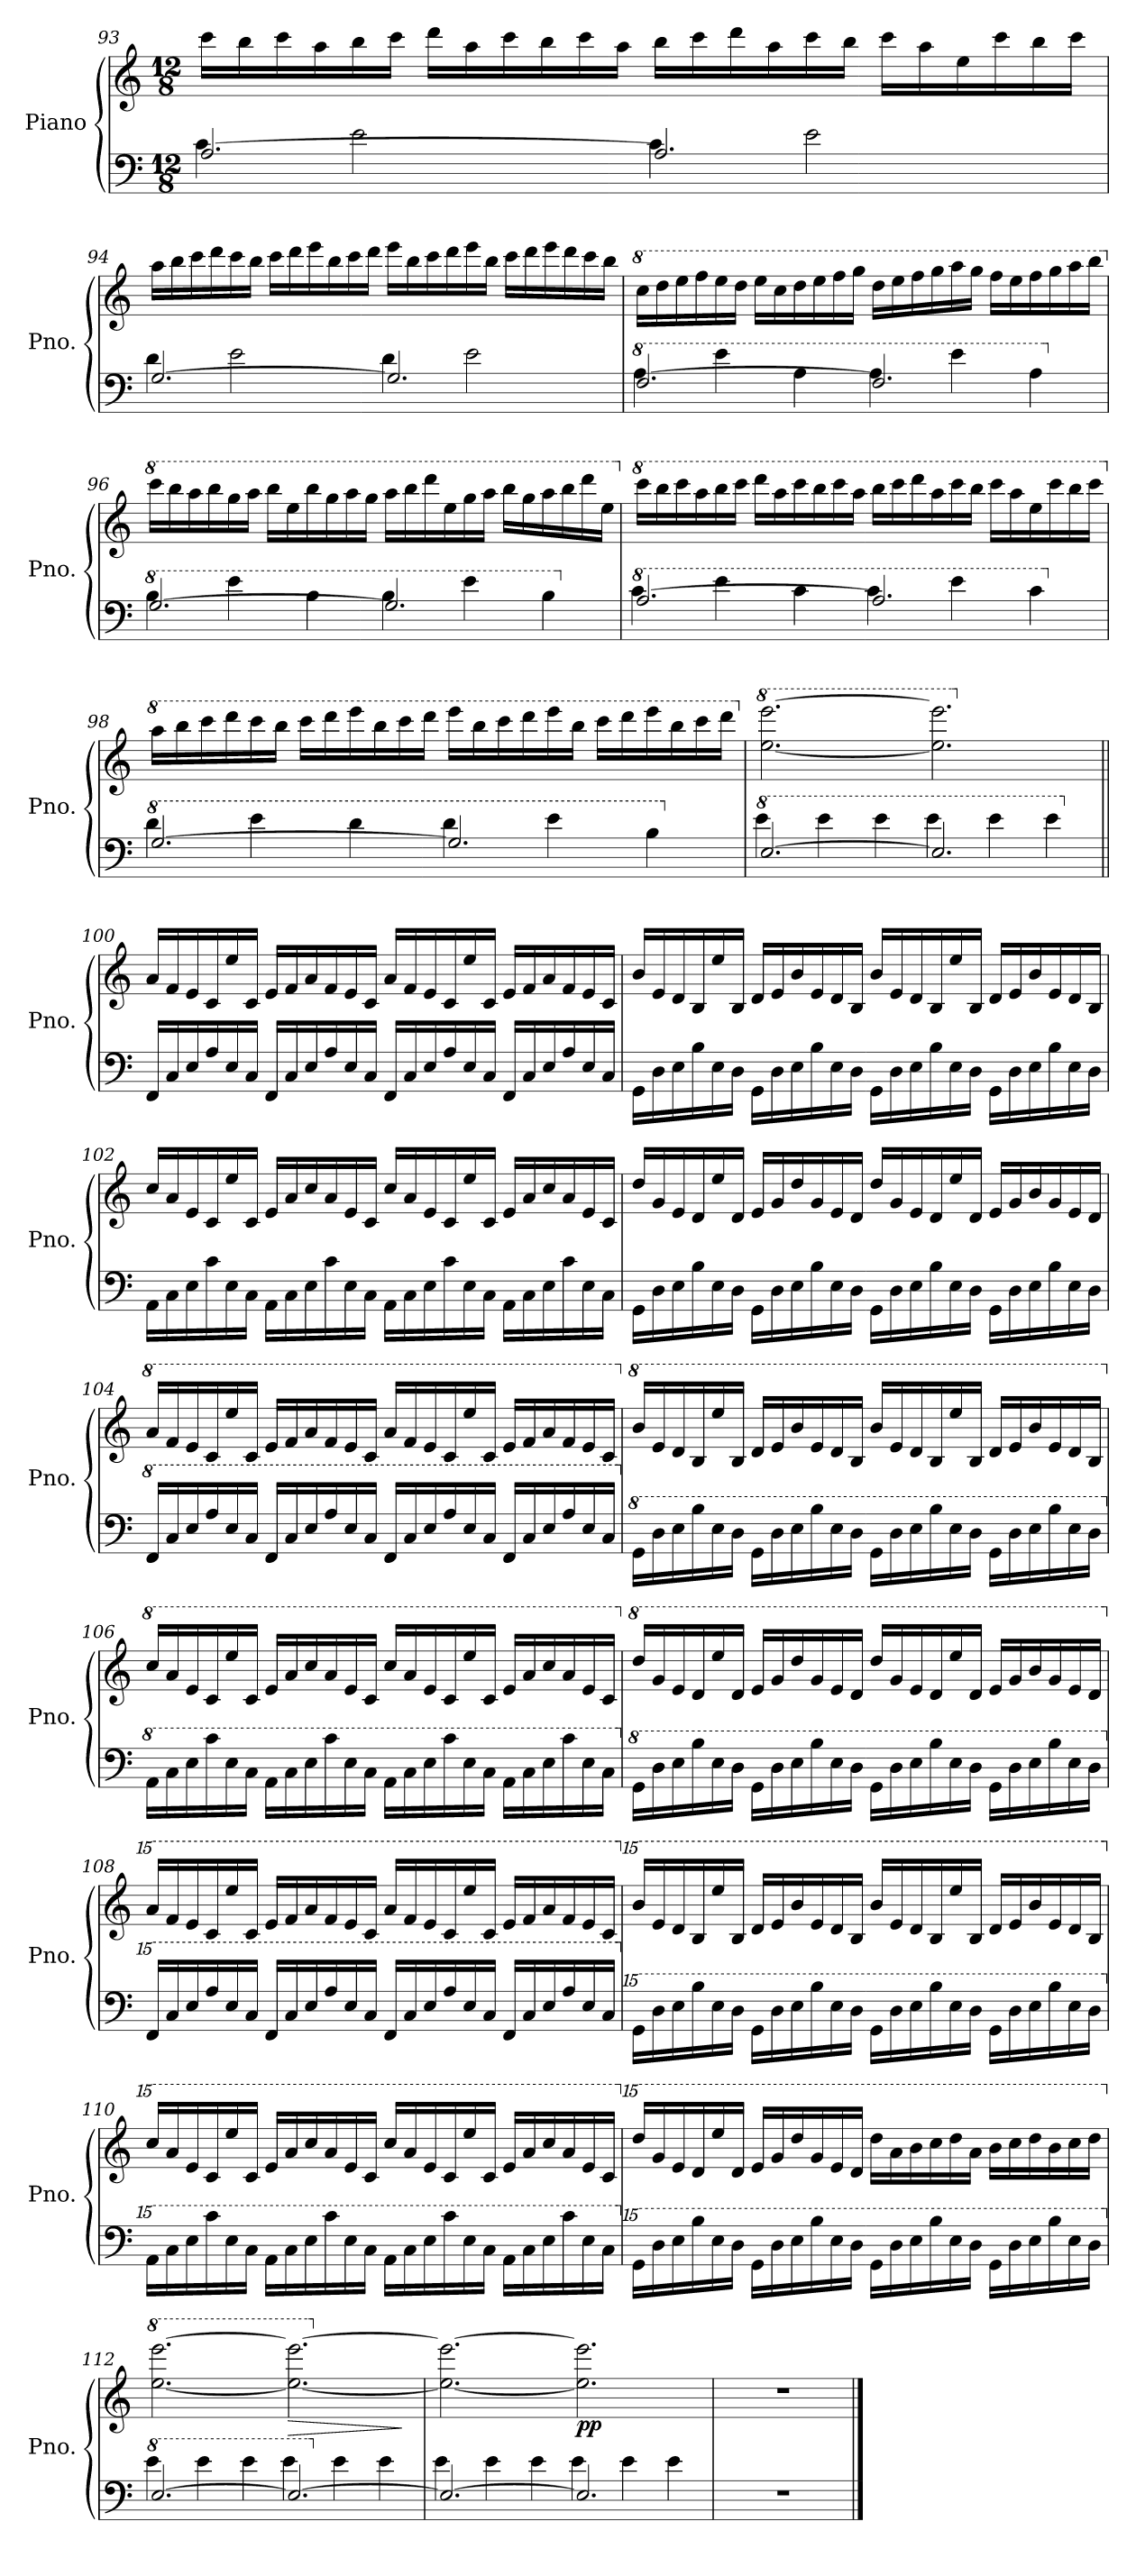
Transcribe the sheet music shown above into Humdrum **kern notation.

**kern	**kern	**dynam
*part1	*part1	*part1
*staff2	*staff1	*staff1/2
*I"Piano	*	*
*I'Pno.	*	*
!!LO:LB:g=z
*clefF4	*clefG2	*
*k[]	*k[]	*
*M12/8	*M12/8	*
=93	=93	=93
*^	*	*
[2.A/	4c\	16ccc\LL	.
.	.	16bb\	.
.	.	16ccc\	.
.	.	16aa\	.
.	2e\	16bb\	.
.	.	16ccc\JJ	.
.	.	16ddd\LL	.
.	.	16aa\	.
.	.	16ccc\	.
.	.	16bb\	.
.	.	16ccc\	.
.	.	16aa\JJ	.
2.A/]	4c\	16bb\LL	.
.	.	16ccc\	.
.	.	16ddd\	.
.	.	16aa\	.
.	2e\	16ccc\	.
.	.	16bb\JJ	.
.	.	16ccc\LL	.
.	.	16aa\	.
.	.	16ee\	.
.	.	16ccc\	.
.	.	16bb\	.
.	.	16ccc\JJ	.
!!LO:LB:g=z
=94	=94	=94	=94
[2.G/	4d\	16aa\LL	.
.	.	16bb\	.
.	.	16ccc\	.
.	.	16ddd\	.
.	2e\	16ccc\	.
.	.	16bb\JJ	.
.	.	16ccc\LL	.
.	.	16ddd\	.
.	.	16eee\	.
.	.	16bb\	.
.	.	16ccc\	.
.	.	16ddd\JJ	.
2.G/]	4d\	16eee\LL	.
.	.	16bb\	.
.	.	16ccc\	.
.	.	16ddd\	.
.	2e\	16eee\	.
.	.	16bb\JJ	.
.	.	16ccc\LL	.
.	.	16ddd\	.
.	.	16eee\	.
.	.	16ddd\	.
.	.	16ccc\	.
.	.	16bb\JJ	.
!!LO:LB:g=z
=95	=95	=95	=95
*8va	*	*	*
*	*	*8va	*
[2.f/	4a\	16ccc\LL	.
.	.	16ddd\	.
.	.	16eee\	.
.	.	16fff\	.
.	4ee\	16eee\	.
.	.	16ddd\JJ	.
.	.	16eee\LL	.
.	.	16ccc\	.
.	4a\	16ddd\	.
.	.	16eee\	.
.	.	16fff\	.
.	.	16ggg\JJ	.
2.f/]	4a\	16ddd\LL	.
.	.	16eee\	.
.	.	16fff\	.
.	.	16ggg\	.
.	4ee\	16aaa\	.
.	.	16ggg\JJ	.
.	.	16fff\LL	.
.	.	16eee\	.
.	4a\	16fff\	.
.	.	16ggg\	.
.	.	16aaa\	.
.	.	16bbb\JJ	.
!!LO:PB:g=z
=96	=96	=96	=96
*X8va	*	*	*
*8va	*	*	*
*	*	*X8va	*
*	*	*8va	*
[2.g/	4b\	16cccc\LL	.
.	.	16bbb\	.
.	.	16aaa\	.
.	.	16bbb\	.
.	4ee\	16ggg\	.
.	.	16aaa\JJ	.
.	.	16bbb\LL	.
.	.	16eee\	.
.	4b\	16bbb\	.
.	.	16ggg\	.
.	.	16aaa\	.
.	.	16ggg\JJ	.
2.g/]	4b\	16aaa\LL	.
.	.	16bbb\	.
.	.	16dddd\	.
.	.	16eee\	.
.	4ee\	16ggg\	.
.	.	16aaa\JJ	.
.	.	16bbb\LL	.
.	.	16ggg\	.
.	4b\	16aaa\	.
.	.	16bbb\	.
.	.	16dddd\	.
.	.	16eee\JJ	.
!!LO:LB:g=z
=97	=97	=97	=97
*X8va	*	*	*
*8va	*	*	*
*	*	*X8va	*
*	*	*8va	*
[2.a/	4cc\	16cccc\LL	.
.	.	16bbb\	.
.	.	16cccc\	.
.	.	16aaa\	.
.	4ee\	16bbb\	.
.	.	16cccc\JJ	.
.	.	16dddd\LL	.
.	.	16aaa\	.
.	4cc\	16cccc\	.
.	.	16bbb\	.
.	.	16cccc\	.
.	.	16aaa\JJ	.
2.a/]	4cc\	16bbb\LL	.
.	.	16cccc\	.
.	.	16dddd\	.
.	.	16aaa\	.
.	4ee\	16cccc\	.
.	.	16bbb\JJ	.
.	.	16cccc\LL	.
.	.	16aaa\	.
.	4cc\	16eee\	.
.	.	16cccc\	.
.	.	16bbb\	.
.	.	16cccc\JJ	.
!!LO:LB:g=z
=98	=98	=98	=98
*X8va	*	*	*
*8va	*	*	*
*	*	*X8va	*
*	*	*8va	*
[2.g/	4dd\	16aaa\LL	.
.	.	16bbb\	.
.	.	16cccc\	.
.	.	16dddd\	.
.	4ee\	16cccc\	.
.	.	16bbb\JJ	.
.	.	16cccc\LL	.
.	.	16dddd\	.
.	4dd\	16eeee\	.
.	.	16bbb\	.
.	.	16cccc\	.
.	.	16dddd\JJ	.
2.g/]	4dd\	16eeee\LL	.
.	.	16bbb\	.
.	.	16cccc\	.
.	.	16dddd\	.
.	4ee\	16eeee\	.
.	.	16bbb\JJ	.
.	.	16cccc\LL	.
.	.	16dddd\	.
.	4b\	16eeee\	.
.	.	16bbb\	.
.	.	16cccc\	.
.	.	16dddd\JJ	.
=99	=99	=99	=99
*X8va	*	*	*
*8va	*	*	*
*	*	*X8va	*
*	*	*8va	*
[2.e/	4ee\	[2.eee\ [2.eeee\	.
.	4ee\	.	.
.	4ee\	.	.
2.e/]	4ee\	2.eee\] 2.eeee\]	.
.	4ee\	.	.
.	4ee\	.	.
*v	*v	*	*
!!LO:LB:g=z
=100||	=100||	=100||
*X8va	*	*
*	*X8va	*
16FF/LL	16a/LL	.
16C/	16f/	.
16E/	16e/	.
16A/	16c/	.
16E/	16ee/	.
16C/JJ	16c/JJ	.
16FF/LL	16e/LL	.
16C/	16f/	.
16E/	16a/	.
16A/	16f/	.
16E/	16e/	.
16C/JJ	16c/JJ	.
16FF/LL	16a/LL	.
16C/	16f/	.
16E/	16e/	.
16A/	16c/	.
16E/	16ee/	.
16C/JJ	16c/JJ	.
16FF/LL	16e/LL	.
16C/	16f/	.
16E/	16a/	.
16A/	16f/	.
16E/	16e/	.
16C/JJ	16c/JJ	.
=101	=101	=101
16GG\LL	16b/LL	.
16D\	16e/	.
16E\	16d/	.
16B\	16B/	.
16E\	16ee/	.
16D\JJ	16B/JJ	.
16GG\LL	16d/LL	.
16D\	16e/	.
16E\	16b/	.
16B\	16e/	.
16E\	16d/	.
16D\JJ	16B/JJ	.
16GG\LL	16b/LL	.
16D\	16e/	.
16E\	16d/	.
16B\	16B/	.
16E\	16ee/	.
16D\JJ	16B/JJ	.
16GG\LL	16d/LL	.
16D\	16e/	.
16E\	16b/	.
16B\	16e/	.
16E\	16d/	.
16D\JJ	16B/JJ	.
!!LO:LB:g=z
=102	=102	=102
16AA\LL	16cc/LL	.
16C\	16a/	.
16E\	16e/	.
16c\	16c/	.
16E\	16ee/	.
16C\JJ	16c/JJ	.
16AA\LL	16e/LL	.
16C\	16a/	.
16E\	16cc/	.
16c\	16a/	.
16E\	16e/	.
16C\JJ	16c/JJ	.
16AA\LL	16cc/LL	.
16C\	16a/	.
16E\	16e/	.
16c\	16c/	.
16E\	16ee/	.
16C\JJ	16c/JJ	.
16AA\LL	16e/LL	.
16C\	16a/	.
16E\	16cc/	.
16c\	16a/	.
16E\	16e/	.
16C\JJ	16c/JJ	.
=103	=103	=103
16GG\LL	16dd/LL	.
16D\	16g/	.
16E\	16e/	.
16B\	16d/	.
16E\	16ee/	.
16D\JJ	16d/JJ	.
16GG\LL	16e/LL	.
16D\	16g/	.
16E\	16dd/	.
16B\	16g/	.
16E\	16e/	.
16D\JJ	16d/JJ	.
16GG\LL	16dd/LL	.
16D\	16g/	.
16E\	16e/	.
16B\	16d/	.
16E\	16ee/	.
16D\JJ	16d/JJ	.
16GG\LL	16e/LL	.
16D\	16g/	.
16E\	16b/	.
16B\	16g/	.
16E\	16e/	.
16D\JJ	16d/JJ	.
!!LO:LB:g=z
=104	=104	=104
*8va	*	*
*	*8va	*
16F/LL	16aa/LL	.
16c/	16ff/	.
16e/	16ee/	.
16a/	16cc/	.
16e/	16eee/	.
16c/JJ	16cc/JJ	.
16F/LL	16ee/LL	.
16c/	16ff/	.
16e/	16aa/	.
16a/	16ff/	.
16e/	16ee/	.
16c/JJ	16cc/JJ	.
16F/LL	16aa/LL	.
16c/	16ff/	.
16e/	16ee/	.
16a/	16cc/	.
16e/	16eee/	.
16c/JJ	16cc/JJ	.
16F/LL	16ee/LL	.
16c/	16ff/	.
16e/	16aa/	.
16a/	16ff/	.
16e/	16ee/	.
16c/JJ	16cc/JJ	.
=105	=105	=105
*X8va	*	*
*8va	*	*
*	*X8va	*
*	*8va	*
16G\LL	16bb/LL	.
16d\	16ee/	.
16e\	16dd/	.
16b\	16b/	.
16e\	16eee/	.
16d\JJ	16b/JJ	.
16G\LL	16dd/LL	.
16d\	16ee/	.
16e\	16bb/	.
16b\	16ee/	.
16e\	16dd/	.
16d\JJ	16b/JJ	.
16G\LL	16bb/LL	.
16d\	16ee/	.
16e\	16dd/	.
16b\	16b/	.
16e\	16eee/	.
16d\JJ	16b/JJ	.
16G\LL	16dd/LL	.
16d\	16ee/	.
16e\	16bb/	.
16b\	16ee/	.
16e\	16dd/	.
16d\JJ	16b/JJ	.
!!LO:PB:g=z
=106	=106	=106
*X8va	*	*
*8va	*	*
*	*X8va	*
*	*8va	*
16A\LL	16ccc/LL	.
16c\	16aa/	.
16e\	16ee/	.
16cc\	16cc/	.
16e\	16eee/	.
16c\JJ	16cc/JJ	.
16A\LL	16ee/LL	.
16c\	16aa/	.
16e\	16ccc/	.
16cc\	16aa/	.
16e\	16ee/	.
16c\JJ	16cc/JJ	.
16A\LL	16ccc/LL	.
16c\	16aa/	.
16e\	16ee/	.
16cc\	16cc/	.
16e\	16eee/	.
16c\JJ	16cc/JJ	.
16A\LL	16ee/LL	.
16c\	16aa/	.
16e\	16ccc/	.
16cc\	16aa/	.
16e\	16ee/	.
16c\JJ	16cc/JJ	.
=107	=107	=107
*X8va	*	*
*8va	*	*
*	*X8va	*
*	*8va	*
16G\LL	16ddd/LL	.
16d\	16gg/	.
16e\	16ee/	.
16b\	16dd/	.
16e\	16eee/	.
16d\JJ	16dd/JJ	.
16G\LL	16ee/LL	.
16d\	16gg/	.
16e\	16ddd/	.
16b\	16gg/	.
16e\	16ee/	.
16d\JJ	16dd/JJ	.
16G\LL	16ddd/LL	.
16d\	16gg/	.
16e\	16ee/	.
16b\	16dd/	.
16e\	16eee/	.
16d\JJ	16dd/JJ	.
16G\LL	16ee/LL	.
16d\	16gg/	.
16e\	16bb/	.
16b\	16gg/	.
16e\	16ee/	.
16d\JJ	16dd/JJ	.
!!LO:LB:g=z
=108	=108	=108
*X8va	*	*
*15ma	*	*
*	*X8va	*
*	*15ma	*
16f/LL	16aaa/LL	.
16cc/	16fff/	.
16ee/	16eee/	.
16aa/	16ccc/	.
16ee/	16eeee/	.
16cc/JJ	16ccc/JJ	.
16f/LL	16eee/LL	.
16cc/	16fff/	.
16ee/	16aaa/	.
16aa/	16fff/	.
16ee/	16eee/	.
16cc/JJ	16ccc/JJ	.
16f/LL	16aaa/LL	.
16cc/	16fff/	.
16ee/	16eee/	.
16aa/	16ccc/	.
16ee/	16eeee/	.
16cc/JJ	16ccc/JJ	.
16f/LL	16eee/LL	.
16cc/	16fff/	.
16ee/	16aaa/	.
16aa/	16fff/	.
16ee/	16eee/	.
16cc/JJ	16ccc/JJ	.
=109	=109	=109
*X15ma	*	*
*15ma	*	*
*	*X15ma	*
*	*15ma	*
16g\LL	16bbb/LL	.
16dd\	16eee/	.
16ee\	16ddd/	.
16bb\	16bb/	.
16ee\	16eeee/	.
16dd\JJ	16bb/JJ	.
16g\LL	16ddd/LL	.
16dd\	16eee/	.
16ee\	16bbb/	.
16bb\	16eee/	.
16ee\	16ddd/	.
16dd\JJ	16bb/JJ	.
16g\LL	16bbb/LL	.
16dd\	16eee/	.
16ee\	16ddd/	.
16bb\	16bb/	.
16ee\	16eeee/	.
16dd\JJ	16bb/JJ	.
16g\LL	16ddd/LL	.
16dd\	16eee/	.
16ee\	16bbb/	.
16bb\	16eee/	.
16ee\	16ddd/	.
16dd\JJ	16bb/JJ	.
!!LO:LB:g=z
=110	=110	=110
*X15ma	*	*
*15ma	*	*
*	*X15ma	*
*	*15ma	*
16a\LL	16cccc/LL	.
16cc\	16aaa/	.
16ee\	16eee/	.
16ccc\	16ccc/	.
16ee\	16eeee/	.
16cc\JJ	16ccc/JJ	.
16a\LL	16eee/LL	.
16cc\	16aaa/	.
16ee\	16cccc/	.
16ccc\	16aaa/	.
16ee\	16eee/	.
16cc\JJ	16ccc/JJ	.
16a\LL	16cccc/LL	.
16cc\	16aaa/	.
16ee\	16eee/	.
16ccc\	16ccc/	.
16ee\	16eeee/	.
16cc\JJ	16ccc/JJ	.
16a\LL	16eee/LL	.
16cc\	16aaa/	.
16ee\	16cccc/	.
16ccc\	16aaa/	.
16ee\	16eee/	.
16cc\JJ	16ccc/JJ	.
=111	=111	=111
*X15ma	*	*
*15ma	*	*
*	*X15ma	*
*	*15ma	*
16g\LL	16dddd/LL	.
16dd\	16ggg/	.
16ee\	16eee/	.
16bb\	16ddd/	.
16ee\	16eeee/	.
16dd\JJ	16ddd/JJ	.
16g\LL	16eee/LL	.
16dd\	16ggg/	.
16ee\	16dddd/	.
16bb\	16ggg/	.
16ee\	16eee/	.
16dd\JJ	16ddd/JJ	.
16g\LL	16dddd\LL	.
16dd\	16aaa\	.
16ee\	16bbb\	.
16bb\	16cccc\	.
16ee\	16dddd\	.
16dd\JJ	16aaa\JJ	.
16g\LL	16bbb\LL	.
16dd\	16cccc\	.
16ee\	16dddd\	.
16bb\	16bbb\	.
16ee\	16cccc\	.
16dd\JJ	16dddd\JJ	.
!!LO:LB:g=z
=112	=112	=112
*X15ma	*	*
*8va	*	*
*^	*	*
*	*	*X15ma	*
*	*	*8va	*
[2.e/	4ee\	[2.eee\ [2.eeee\	.
.	4ee\	.	.
.	4ee\	.	.
!	!	!	!LO:HP:b
2.e/_	4ee\	2.eee\_ 2.eeee\_	>
.	4ee\	.	.
.	4ee\	.	.
*v	*v	*	*
.	.	]
=113	=113	=113
*X8va	*	*
*8va	*	*
*^	*	*
*	*	*X8va	*
*	*	*8va	*
2.e/_	4ee\	2.eee\_ 2.eeee\_	.
.	4ee\	.	.
.	4ee\	.	.
!	!	!	!LO:DY:b
2.e/]	4ee\	2.eee\] 2.eeee\]	pp
.	4ee\	.	.
.	4ee\	.	.
*v	*v	*	*
=114	=114	=114
*X8va	*	*
*	*X8va	*
1.r	1.r	.
==	==	==
*-	*-	*-
